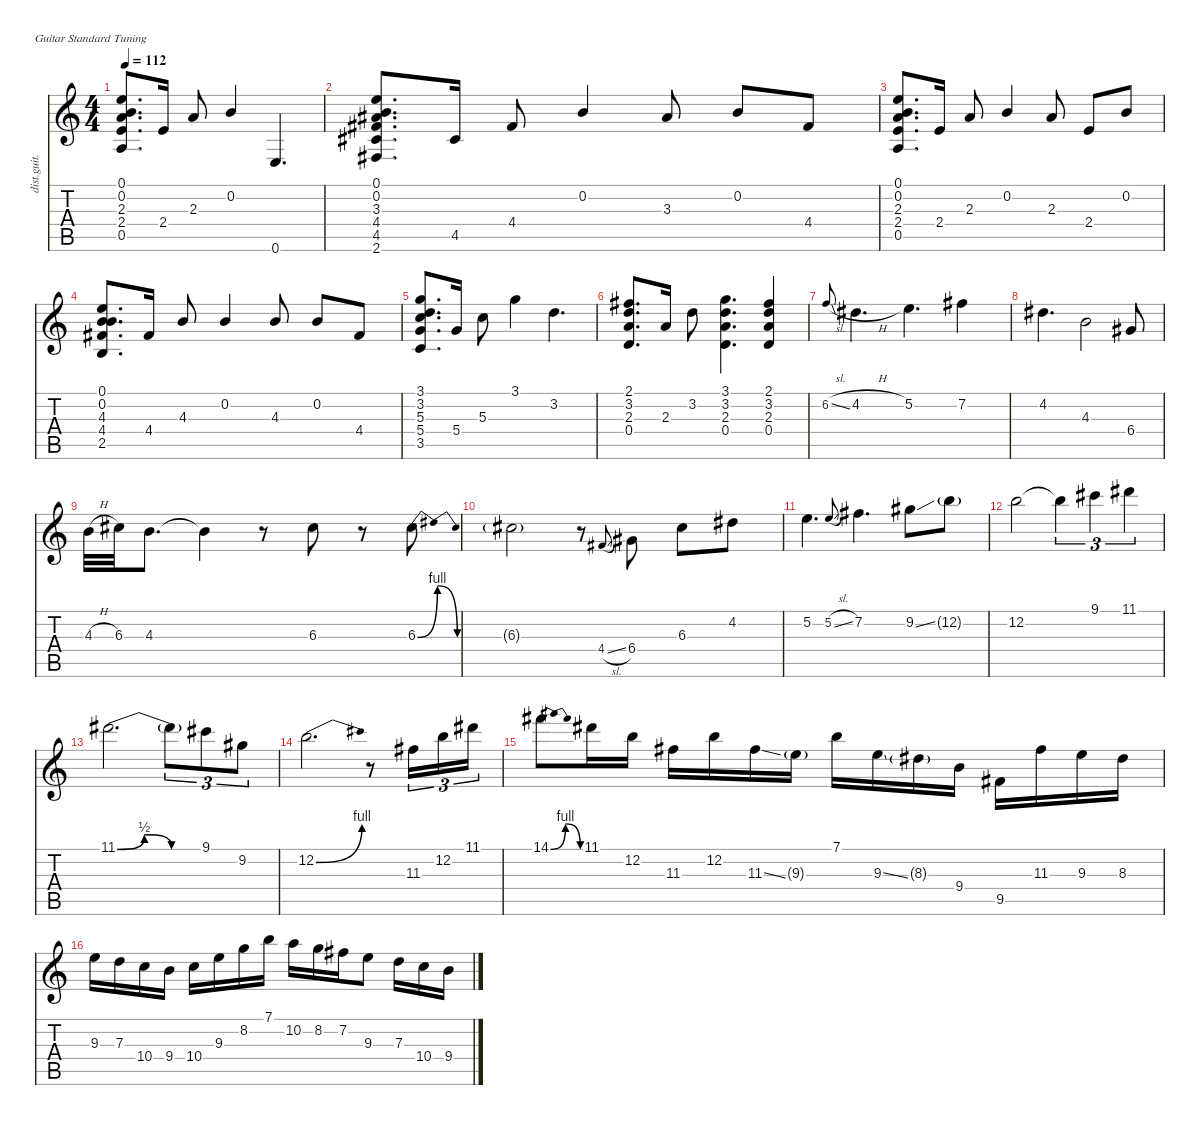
\defaultSystemsLayout 4
\hideDynamics
\bracketExtendMode nobrackets
\otherSystemsTrackNameOrientation horizontal
\track ("John Petrucci" "dist.guit.") {mute instrument distortionguitar}
\staff {score tabs}
\tuning (E4 B3 G3 D3 A2 E2)
\ts (4 4)
\tempo 112
\clef g2
\ks c
(0.1 0.2 2.3 2.4 0.5).8{d dy f beam Up} 2.4.16{beam Up} 2.3.8{beam Up} 0.2.4{beam Up} 0.6.4{d beam Up} |
(0.1 0.2 3.3{acc #} 4.4{acc #} 4.5{acc #} 2.6{acc #}).8{d beam Up} 4.5{acc #}.16{beam Up} 4.4{acc #}.8{beam Up} 0.2.4{beam Up} 3.3{acc #}.8{beam Up} 0.2.8{beam Up} 4.4{acc #}.8{beam Up} |
(0.1 0.2 2.3 2.4 0.5).8{d beam Up} 2.4.16{beam Up} 2.3.8{beam Up} 0.2.4{beam Up} 2.3.8{beam Up} 2.4.8{beam Up} 0.2.8{beam Up} |
(0.1 0.2 4.3 4.4{acc #} 2.5).8{d beam Up} 4.4{acc #}.16{beam Up} 4.3.8{beam Up} 0.2.4{beam Up} 4.3.8{beam Up} 0.2.8{beam Up} 4.4{acc #}.8{beam Up} |
(3.1 3.2 5.3 5.4 3.5).8{d beam Up} 5.4.16{beam Up} 5.3.8{beam Down} 3.1.4{beam Down} 3.2.4{d beam Down} |
(2.1{acc #} 3.2 2.3 0.4).8{d beam Up} 2.3.16{beam Up} 3.2.8{beam Down} (3.1 3.2 2.3 0.4).4{d beam Down} (2.1{acc #} 3.2 2.3 0.4).4{beam Up} |
6.2{sl}.8{gr onbeat dy mf beam Up} 4.2{h acc #}.4{d dy f beam Down} 5.2.4{d beam Down} 7.2{acc #}.4{beam Down} |
4.2{acc #}.4{d beam Down} 4.3.2{beam Down} 6.4{acc #}.8{beam Up} |
4.3{h}.32{beam Down} 6.3{acc #}.32{beam Down} 4.3.8{d beam Down} 4.3{t}.4{beam Down} r.8{beam Down} 6.3{acc #}.8{beam Down} r.8{beam Down} 6.3{be (bendrelease 0 0 15 4 30 4 45 0) acc #}.8{beam Down} |
6.3{g acc #}.2{dy fff beam Down} r.8{beam Down} 4.4{sl acc #}.8{gr onbeat dy mf beam Up} 6.4{acc #}.8{dy f beam Up} 6.3{acc #}.8{beam Down} 4.2{acc #}.8{beam Down} |
5.2.4{d beam Down} 5.2{sl}.8{gr onbeat dy mf beam Up} 7.2{acc #}.4{d dy f beam Down} 9.2{ss acc #}.8{beam Down} 12.2{g}.8{dy fff beam Down} |
12.2.2{dy f beam Down} 12.2{t}.4{tu (3 2) beam Down} 9.1{acc #}.4{tu (3 2) beam Down} 11.1{acc #}.4{tu (3 2) beam Down} |
11.1{be (bendrelease 0 0 30 2 30 2 60 0) acc #}.2{d beam Down} 11.1{be (hold 0 0 60 0) t acc #}.8{tu (3 2) beam Down} 9.1{acc #}.8{tu (3 2) beam Down} 9.2{acc #}.8{tu (3 2) beam Down} |
12.2{be (bend 0 0 30 4)}.2{d beam Down} r.8{beam Down} 11.3{acc #}.16{tu (3 2) beam Down} 12.2.16{tu (3 2) beam Down} 11.1{acc #}.16{tu (3 2) beam Down} |
14.1{be (bendrelease 0 0 15 4 30 4 45 0) acc #}.8{beam Down} 11.1{acc #}.16{beam Down} 12.2.16{beam Down} 11.3{acc #}.16{beam Down} 12.2.16{beam Down} 11.3{ss acc #}.16{beam Down} 9.3{g}.16{dy fff beam Down} 7.1.16{dy f beam Down} 9.3{ss}.16{beam Down} 8.3{g acc #}.16{dy fff beam Down} 9.4.16{dy f beam Down} 9.5{acc #}.16{beam Down} 11.3{acc #}.16{beam Down} 9.3.16{beam Down} 8.3{acc #}.16{beam Down} |
9.3.16{beam Down} 7.3.16{beam Down} 10.4.16{beam Down} 9.4.16{beam Down} 10.4.16{beam Down} 9.3.16{beam Down} 8.2.16{beam Down} 7.1.16{beam Down} 10.2.16{beam Down} 8.2.16{beam Down} 7.2{acc #}.16{beam Down} 9.3.8{beam Down} 7.3.16{beam Down} 10.4.16{beam Down} 9.4.16{beam Down}
